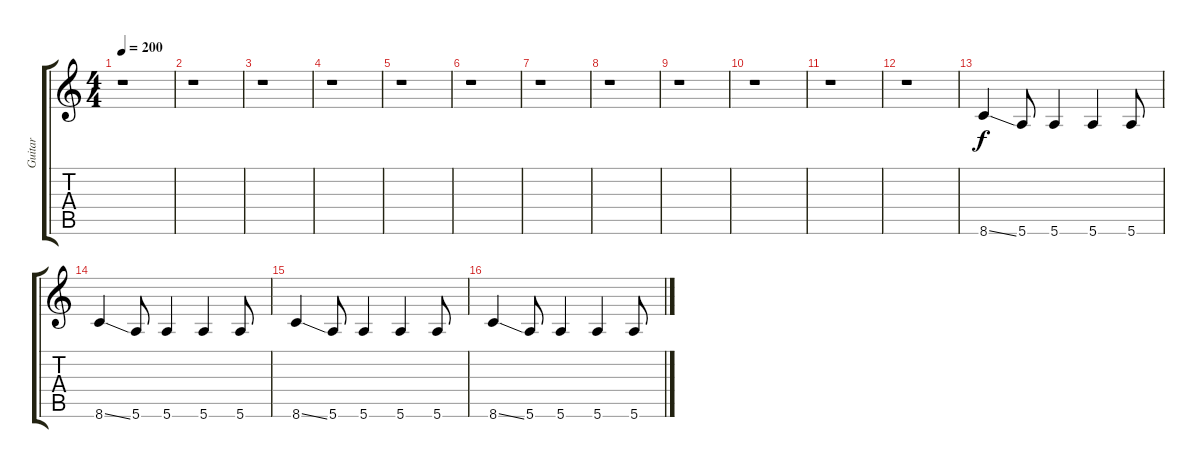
\track ("Guitar" "Guitar") {instrument distortionguitar}
\staff {score tabs}
\tuning (E4 B3 G3 D3 A2 E2) {hide}
\ts (4 4)
\tempo 200
\clef g2
\ks c
r.1{dy f instrument distortionguitar} |
r.1 |
r.1 |
r.1 |
r.1 |
r.1 |
r.1 |
r.1 |
r.1 |
r.1 |
r.1 |
r.1 |
8.6{ss}.4 5.6.8 5.6.4 5.6.4 5.6.8 |
8.6{ss}.4 5.6.8 5.6.4 5.6.4 5.6.8 |
8.6{ss}.4 5.6.8 5.6.4 5.6.4 5.6.8 |
8.6{ss}.4 5.6.8 5.6.4 5.6.4 5.6.8
